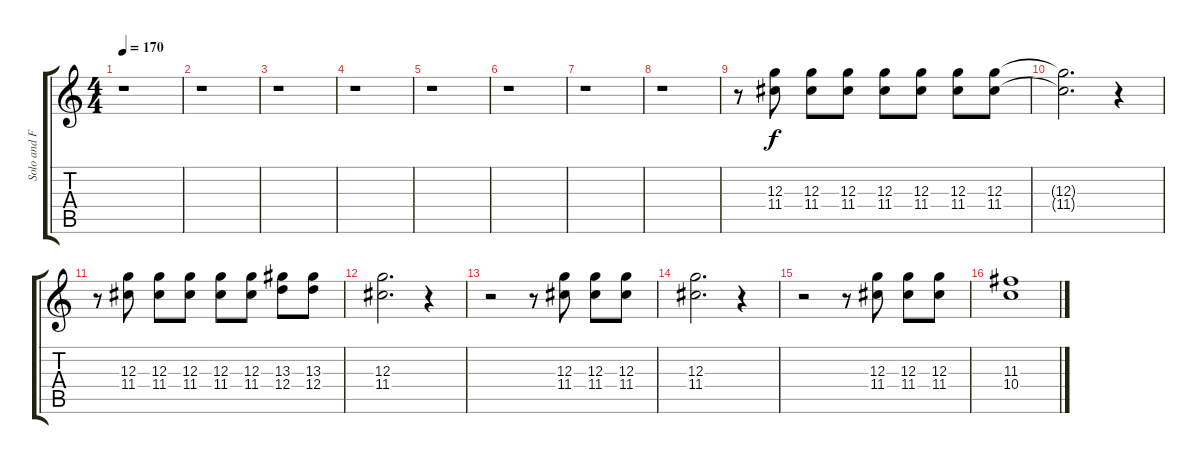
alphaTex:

\track ("Solo and Fills Guitar" "Solo and F") {instrument distortionguitar}
\staff {score tabs}
\tuning (E4 B3 G3 D3 A2 E2) {hide}
\ts (4 4)
\tempo 170
\clef g2
\ks c
r.1{dy f} |
r.1 |
r.1 |
r.1 |
r.1 |
r.1 |
r.1 |
r.1 |
r.8 (12.3 11.4).8 (12.3 11.4).8 (12.3 11.4).8 (12.3 11.4).8 (12.3 11.4).8 (12.3 11.4).8 (12.3 11.4).8 |
(12.3{t} 11.4{t}).2{d} r.4 |
r.8 (12.3 11.4).8 (12.3 11.4).8 (12.3 11.4).8 (12.3 11.4).8 (12.3 11.4).8 (13.3 12.4).8 (13.3 12.4).8 |
(12.3 11.4).2{d} r.4 |
r.2 r.8 (12.3 11.4).8 (12.3 11.4).8 (12.3 11.4).8 |
(12.3 11.4).2{d} r.4 |
r.2 r.8 (12.3 11.4).8 (12.3 11.4).8 (12.3 11.4).8 |
(11.3 10.4).1
